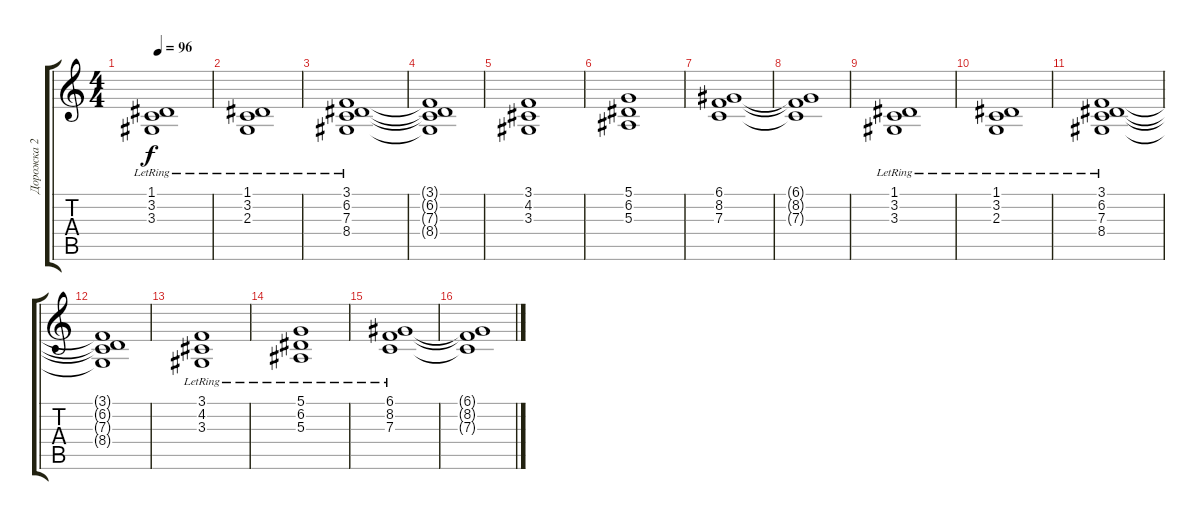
\track ("Дорожка 2" "Дорожка 2") {instrument electricgrandpiano}
\staff {score tabs}
\tuning (D4 A3 F3 C3 G2 C2) {hide}
\ts (4 4)
\tempo 96
\clef g2
\ks aminor
(1.1{lr} 3.2{lr} 3.3{lr}).1{dy f} |
(1.1{lr} 3.2 2.3).1 |
(3.1{lr} 6.2{lr} 7.3{lr} 8.4{lr}).1 |
(3.1{t} 6.2{t} 7.3{t} 8.4{t}).1 |
(3.1 4.2 3.3).1 |
(5.1 6.2 5.3).1 |
(6.1 8.2 7.3).1 |
(6.1{t} 8.2{t} 7.3{t}).1 |
(1.1{lr} 3.2{lr} 3.3{lr}).1 |
(1.1{lr} 3.2 2.3).1 |
(3.1{lr} 6.2{lr} 7.3{lr} 8.4{lr}).1 |
(3.1{t} 6.2{t} 7.3{t} 8.4{t}).1 |
(3.1{lr} 4.2{lr} 3.3{lr}).1 |
(5.1{lr} 6.2{lr} 5.3{lr}).1 |
(6.1{lr} 8.2{lr} 7.3{lr}).1 |
(6.1{t} 8.2{t} 7.3{t}).1
